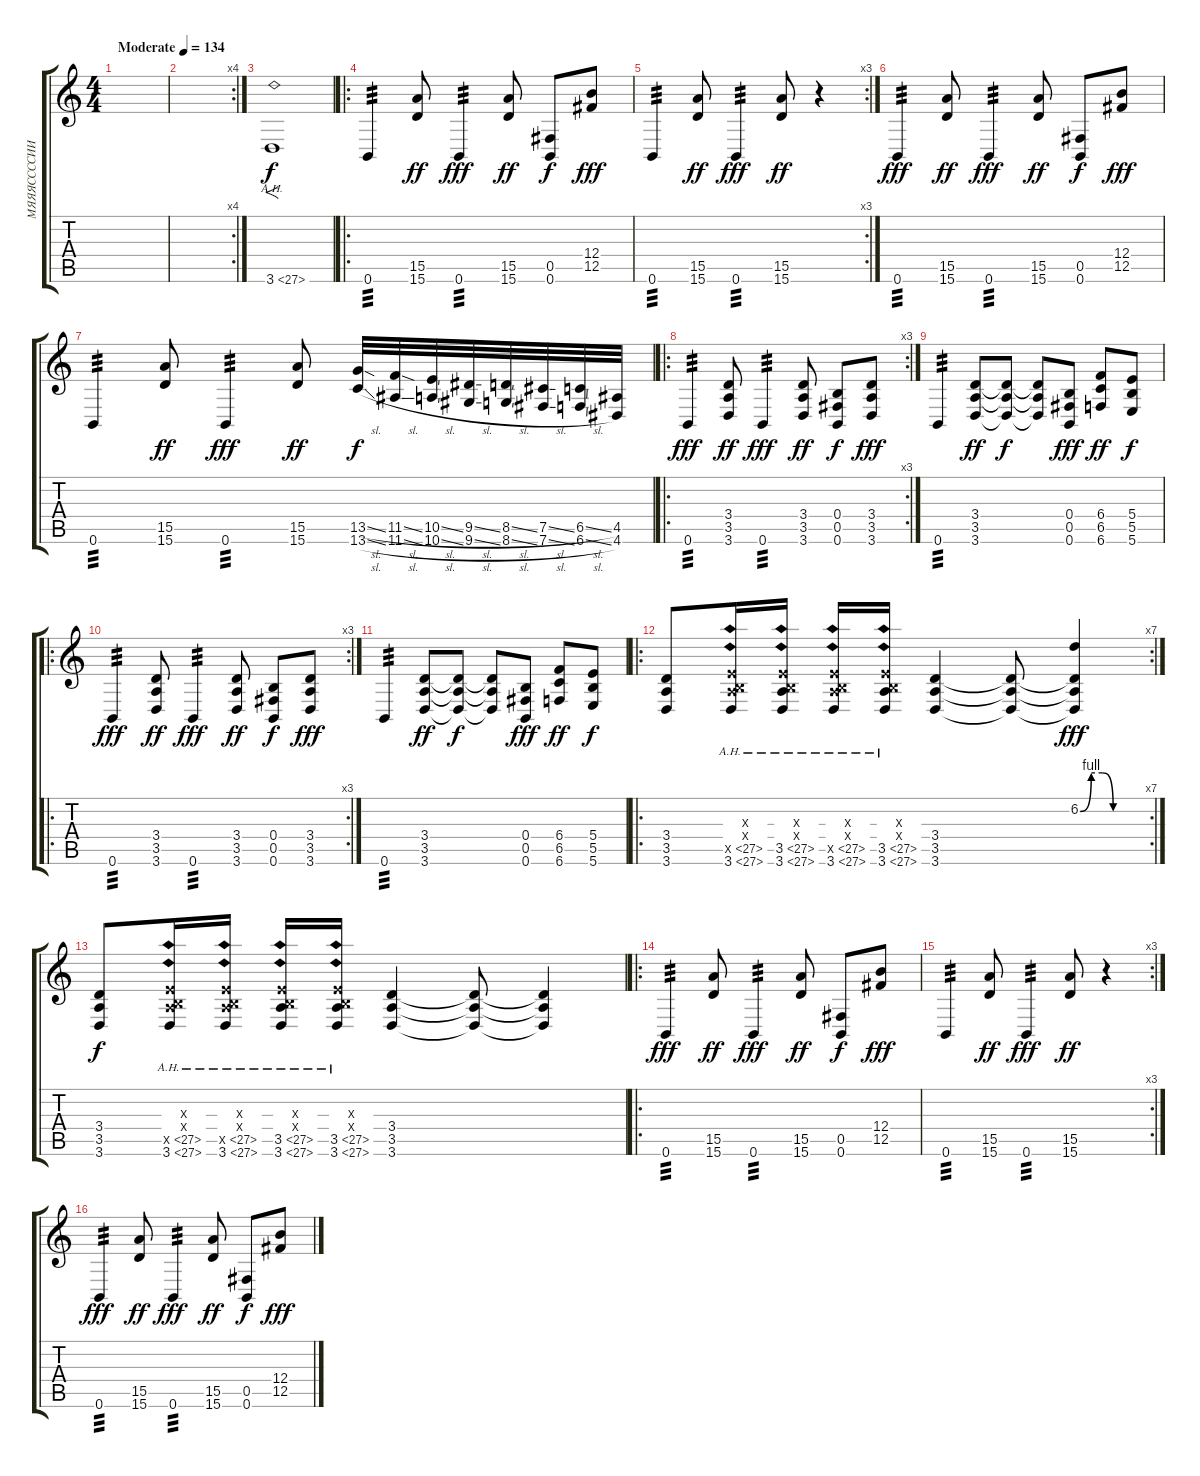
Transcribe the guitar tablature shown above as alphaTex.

\track ("МЯЯЯССССИИИИЩЕ!!" "МЯЯЯССССИИ") {instrument distortionguitar}
\staff {score tabs}
\tuning (Db4 Ab3 E3 B2 Gb2 B1) {hide}
\ts (4 4)
\tempo (134 "Moderate")
\clef g2
\ks c
|
\rc 4
|
3.6{ah 24}.1{f} |
\ro
0.6.4{tp 3} (15.5 15.6).8{dy ff} 0.6.4{tp 3 dy fff} (15.5 15.6).8{dy ff} (0.5 0.6).8{dy f} (12.4 12.5).8{dy fff} |
\rc 3
0.6.4{tp 3} (15.5 15.6).8{dy ff} 0.6.4{tp 3 dy fff} (15.5 15.6).8{dy ff} r.4 |
0.6.4{tp 3 dy fff} (15.5 15.6).8{dy ff} 0.6.4{tp 3 dy fff} (15.5 15.6).8{dy ff} (0.5 0.6).8{dy f} (12.4 12.5).8{dy fff} |
0.6.4{tp 3} (15.5 15.6).8{dy ff} 0.6.4{tp 3 dy fff} (15.5 15.6).8{dy ff} (13.5{sl} 13.6{sl}).32{dy f} (11.5{sl} 11.6{sl}).32 (10.5{sl} 10.6{sl}).32 (9.5{sl} 9.6{sl}).32 (8.5{sl} 8.6{sl}).32 (7.5{sl} 7.6{sl}).32 (6.5{sl} 6.6{sl}).32 (4.5 4.6).32 |
\ro
\rc 3
0.6.4{tp 3 dy fff} (3.4 3.5 3.6).8{dy ff} 0.6.4{tp 3 dy fff} (3.4 3.5 3.6).8{dy ff} (0.4 0.5 0.6).8{dy f} (3.4 3.5 3.6).8{dy fff} |
0.6.4{tp 3} (3.4 3.5 3.6).8{dy ff} (3.4{t} 3.5{t} 3.6{t}).8{dy f} (3.4{t} 3.5{t} 3.6{t}).8 (0.4 0.5 0.6).8{dy fff} (6.4 6.5 6.6).8{dy ff} (5.4 5.5 5.6).8{dy f} |
\ro
\rc 3
0.6.4{tp 3 dy fff} (3.4 3.5 3.6).8{dy ff} 0.6.4{tp 3 dy fff} (3.4 3.5 3.6).8{dy ff} (0.4 0.5 0.6).8{dy f} (3.4 3.5 3.6).8{dy fff} |
0.6.4{tp 3} (3.4 3.5 3.6).8{dy ff} (3.4{t} 3.5{t} 3.6{t}).8{dy f} (3.4{t} 3.5{t} 3.6{t}).8 (0.4 0.5 0.6).8{dy fff} (6.4 6.5 6.6).8{dy ff} (5.4 5.5 5.6).8{dy f} |
\ro
\rc 7
(3.4 3.5 3.6).8 (0.3{x} 0.4{x} 3.5{ah 24 x} 3.6{ah 24}).16 (0.3{x} 0.4{x} 3.5{ah 24} 3.6{ah 24}).16 (0.3{x} 0.4{x} 3.5{ah 24 x} 3.6{ah 24}).16 (0.3{x} 0.4{x} 3.5{ah 24} 3.6{ah 24}).16 (3.4 3.5 3.6).4 (3.4{t} 3.5{t} 3.6{t}).8 (6.2{be (custom 0 0 10 4 20 4 30 0 60 0)} 3.4{t} 3.5{t} 3.6{t}).4{dy fff} |
(3.4 3.5 3.6).8{dy f} (0.3{x} 0.4{x} 3.5{ah 24 x} 3.6{ah 24}).16 (0.3{x} 0.4{x} 3.5{ah 24 x} 3.6{ah 24}).16 (0.3{x} 0.4{x} 3.5{ah 24} 3.6{ah 24}).16 (0.3{x} 0.4{x} 3.5{ah 24} 3.6{ah 24}).16 (3.4 3.5 3.6).4 (3.4{t} 3.5{t} 3.6{t}).8 (3.4{t} 3.5{t} 3.6{t}).4 |
\ro
0.6.4{tp 3 dy fff} (15.5 15.6).8{dy ff} 0.6.4{tp 3 dy fff} (15.5 15.6).8{dy ff} (0.5 0.6).8{dy f} (12.4 12.5).8{dy fff} |
\rc 3
0.6.4{tp 3} (15.5 15.6).8{dy ff} 0.6.4{tp 3 dy fff} (15.5 15.6).8{dy ff} r.4 |
0.6.4{tp 3 dy fff} (15.5 15.6).8{dy ff} 0.6.4{tp 3 dy fff} (15.5 15.6).8{dy ff} (0.5 0.6).8{dy f} (12.4 12.5).8{dy fff}
